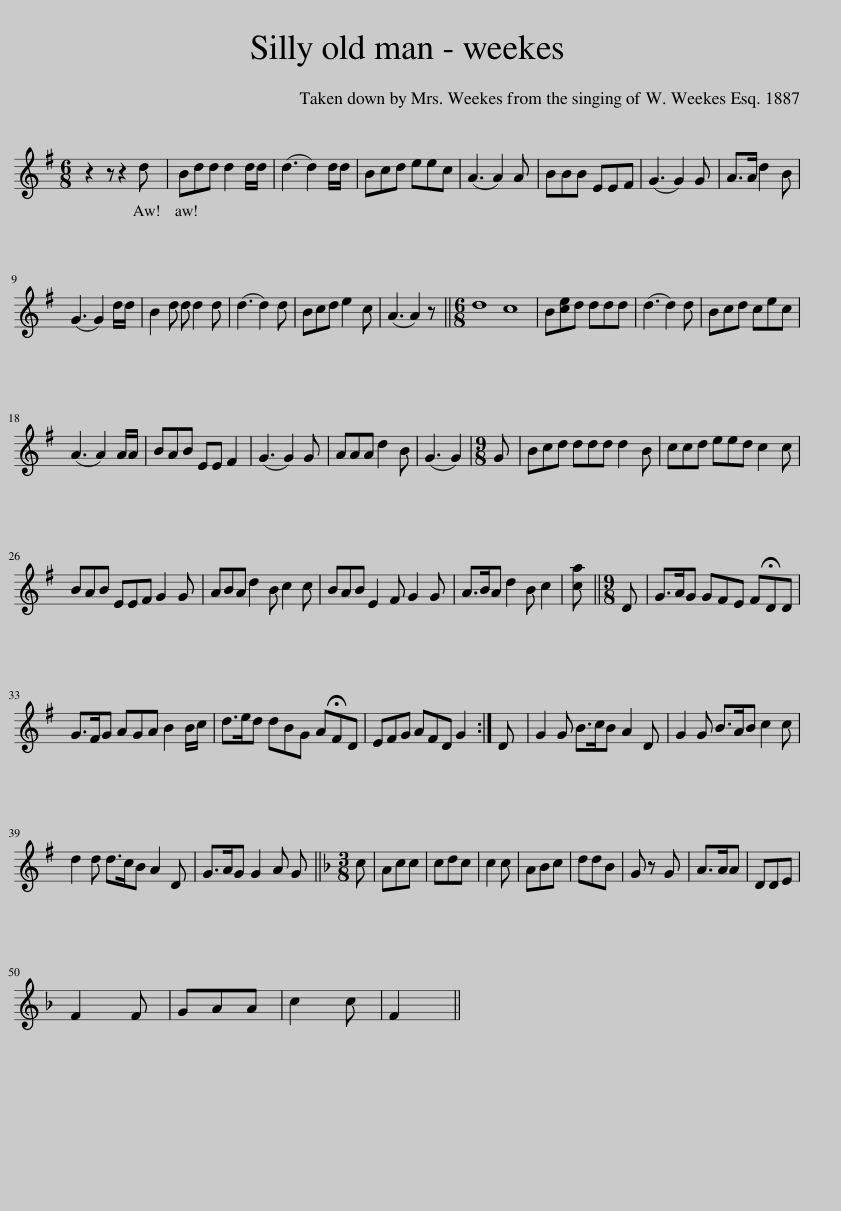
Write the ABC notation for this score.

X:1
L:1/8
M:6/8
I:linebreak $
K:G
V:1 treble
V:1
 z2 z z2 d | Bdd d2 d/d/ | (d3 d2) d/d/ | Bcd eec | (A3 A2) A | %5
 BBB EEF | (G3 G2) G | A>A d2 B |$ (G3 G2) d/d/ | B2 d d d2 d | %10
 (d3 d2) d | Bcd e2 c | (A3 A2) z ||[M:6/8] d8 c8 | B[ce]d ddd | %15
 (d3 d2) d | Bcd cec |$ (A3 A2) A/A/ | BAB EE F2 | (G3 G2) G | %20
 AAA d2 B | (G3 G2) |[M:9/8] G | Bcd ddd d2 B | ccd eed c2 c |$ %25
 BAB EEF G2 G | ABA d2 B c2 c | BAB E2 F G2 G | A>BA d2 B c2 | [ca] || %30
[M:9/8] D | G>AG GFE F!fermata!DD |$ G>FG AGA B2 B/c/ | d>ed dBG A!fermata!FD | EFG AFD G2 :| %35
 D | G2 G B>cB A2 D | G2 G B>AB c2 c |$ d2 d d>cB A2 D | G>AG G2 A G || %40
[K:F][M:3/8] c | Acc | cdc | c2 c | ABc | %45
 ddB | G z G | A>AA | DDE |$ F2 F | %50
 GAA | c2 c | F2 || %53
